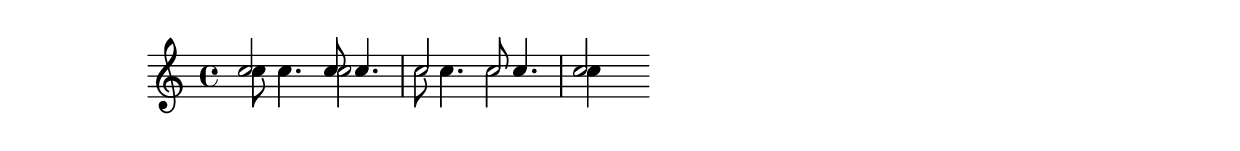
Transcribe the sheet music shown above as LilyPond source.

\version "1.7.3"
\header {
    texidoc =

    "If @code{merge-differently-headed}, then
open note heads may be merged with black noteheads, but only
if the black note heads are from 8th or shorter notes.
"
    
}
\score { \notes \context Staff\relative c''<
\context Voice = VA {
    \voiceOne
    c2 c8 c4.
    
    \property Staff.NoteCollision \override #'merge-differently-headed = ##t
    c2
    c8 c4.
    c2
}
\context Voice = VB {
    \voiceTwo
    c8 c4.
    c2
    c8 c4.
    c2
    c4
}
    >
	 }
